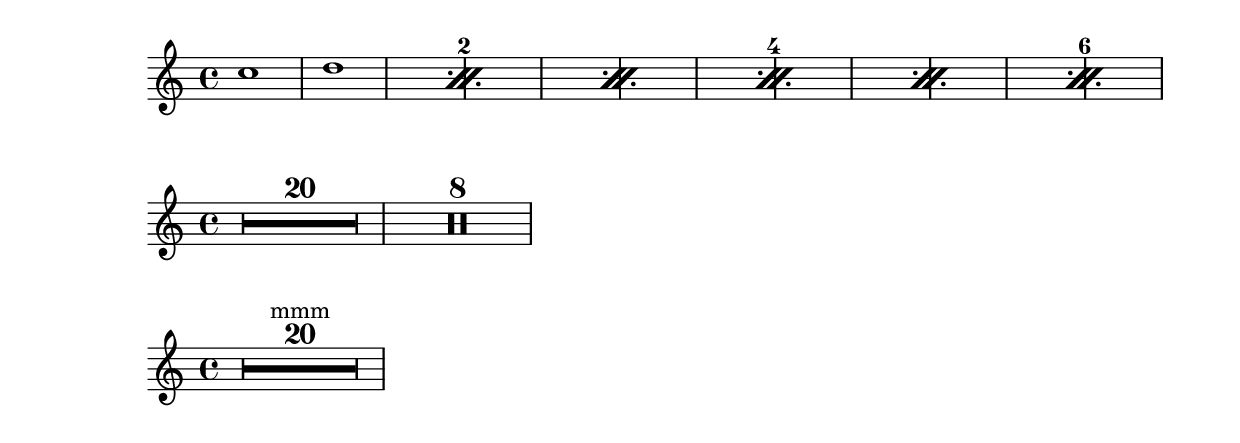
\relative c'' {
  \set countPercentRepeats = ##t
  \set repeatCountVisibility = #(every-nth-repeat-count-visible 2)
  \repeat percent 6 { c1 d1 }
}


{
  \compressFullBarRests
  R1*20 R1*8
}
{
  \compressFullBarRests
  R1*20^"mmm"
}